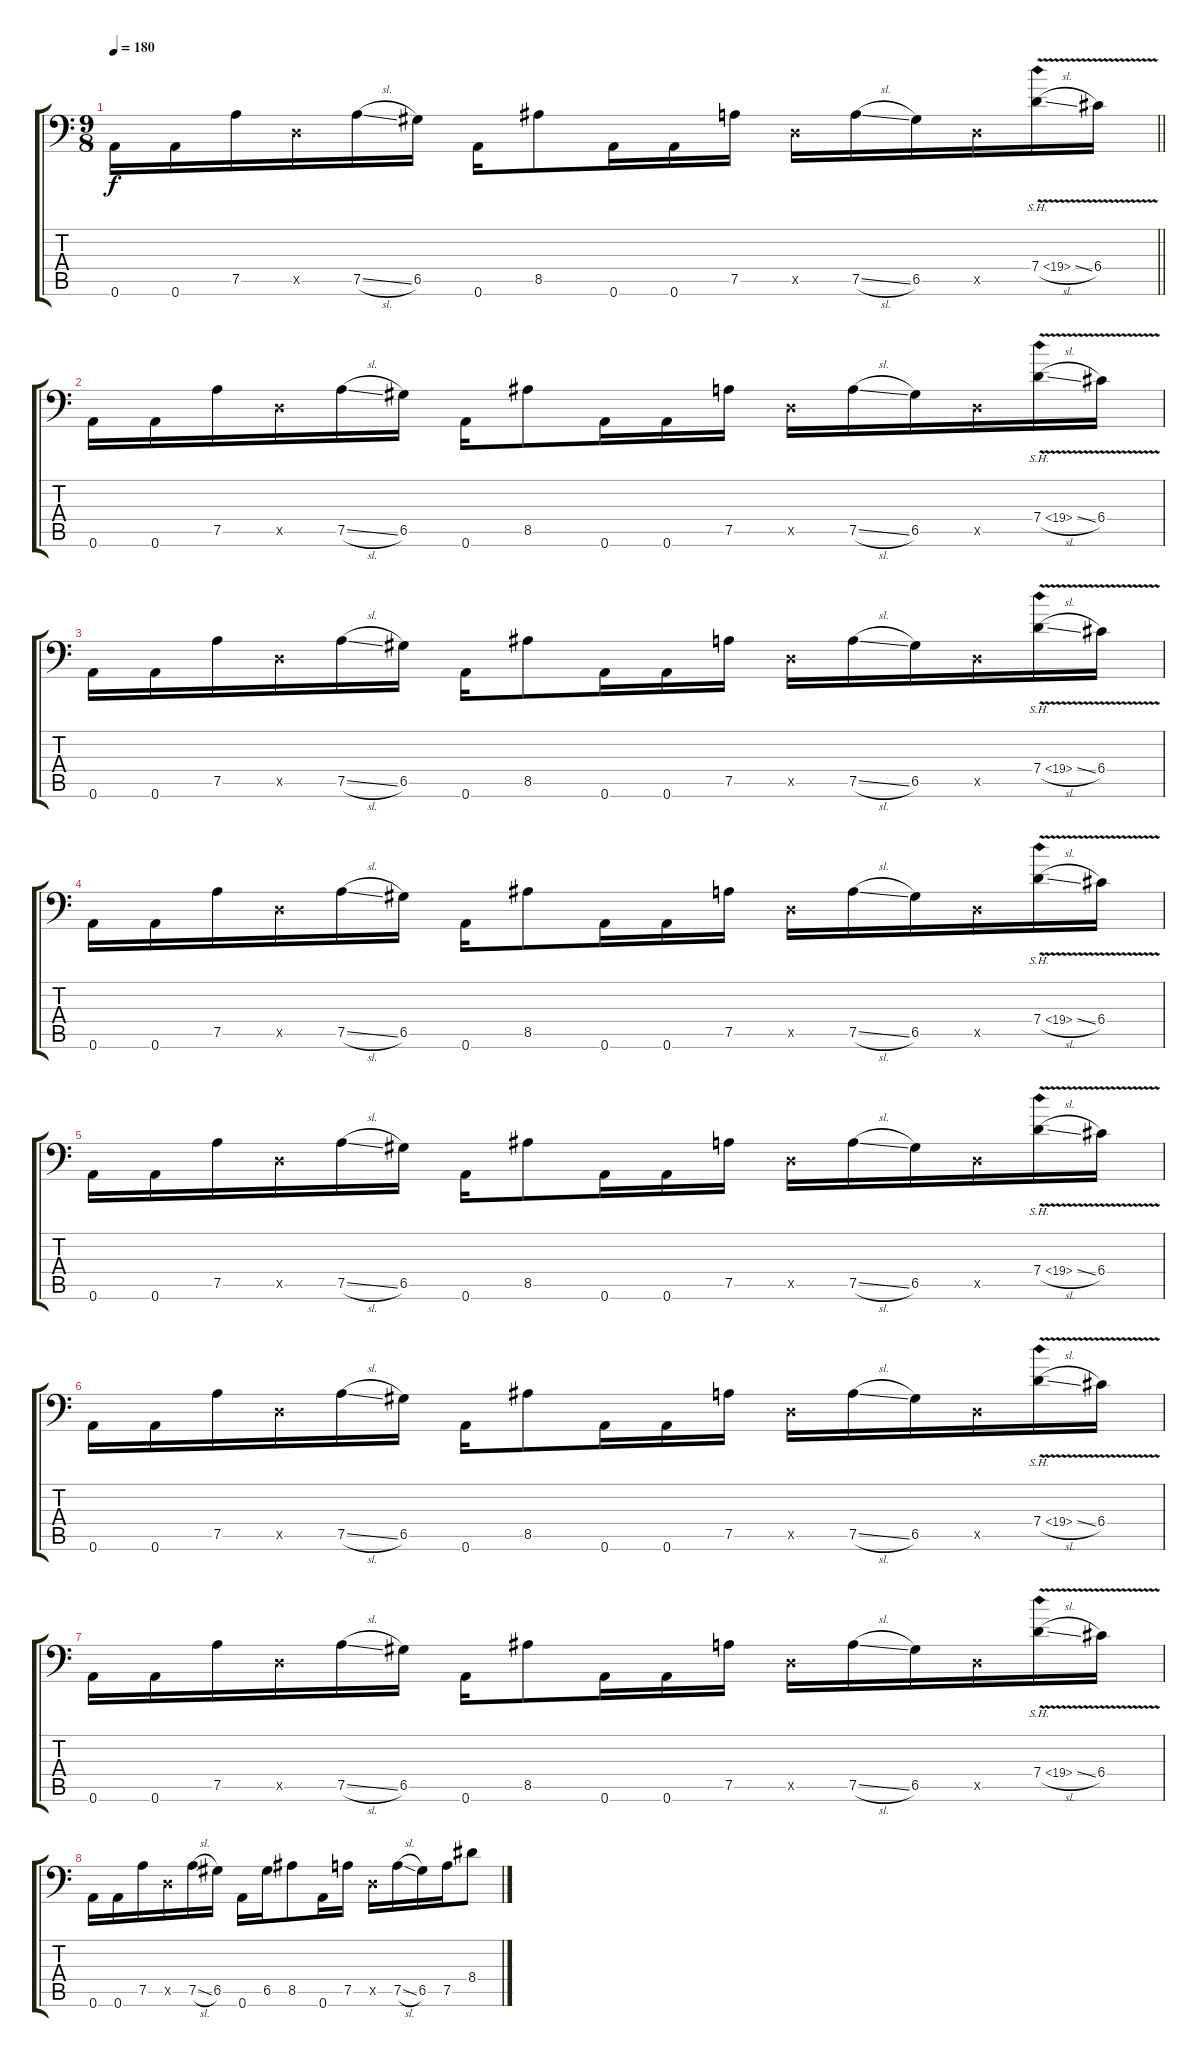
\track (" " " ") {mute instrument overdrivenguitar}
\staff {score tabs}
\tuning (A3 E3 C3 G2 D2 A1) {hide}
\ts (9 8)
\tempo 180
\clef f4
\barLineRight lightlight
\ks c
0.6.16{dy f} 0.6.16 7.5.16 0.5{x}.16 7.5{sl}.16 6.5.16 0.6.16 8.5.8 0.6.16 0.6.16 7.5.16 0.5{x}.16 7.5{sl}.16 6.5.16 0.5{x}.16 7.4{sh 12 v sl}.16 6.4{v}.16 |
0.6.16 0.6.16 7.5.16 0.5{x}.16 7.5{sl}.16 6.5.16 0.6.16 8.5.8 0.6.16 0.6.16 7.5.16 0.5{x}.16 7.5{sl}.16 6.5.16 0.5{x}.16 7.4{sh 12 v sl}.16 6.4{v}.16 |
0.6.16 0.6.16 7.5.16 0.5{x}.16 7.5{sl}.16 6.5.16 0.6.16 8.5.8 0.6.16 0.6.16 7.5.16 0.5{x}.16 7.5{sl}.16 6.5.16 0.5{x}.16 7.4{sh 12 v sl}.16 6.4{v}.16 |
0.6.16 0.6.16 7.5.16 0.5{x}.16 7.5{sl}.16 6.5.16 0.6.16 8.5.8 0.6.16 0.6.16 7.5.16 0.5{x}.16 7.5{sl}.16 6.5.16 0.5{x}.16 7.4{sh 12 v sl}.16 6.4{v}.16 |
0.6.16 0.6.16 7.5.16 0.5{x}.16 7.5{sl}.16 6.5.16 0.6.16 8.5.8 0.6.16 0.6.16 7.5.16 0.5{x}.16 7.5{sl}.16 6.5.16 0.5{x}.16 7.4{sh 12 v sl}.16 6.4{v}.16 |
0.6.16 0.6.16 7.5.16 0.5{x}.16 7.5{sl}.16 6.5.16 0.6.16 8.5.8 0.6.16 0.6.16 7.5.16 0.5{x}.16 7.5{sl}.16 6.5.16 0.5{x}.16 7.4{sh 12 v sl}.16 6.4{v}.16 |
0.6.16 0.6.16 7.5.16 0.5{x}.16 7.5{sl}.16 6.5.16 0.6.16 8.5.8 0.6.16 0.6.16 7.5.16 0.5{x}.16 7.5{sl}.16 6.5.16 0.5{x}.16 7.4{sh 12 v sl}.16 6.4{v}.16 |
0.6.16 0.6.16 7.5.16 0.5{x}.16 7.5{sl}.16 6.5.16 0.6.16 6.5.16 8.5.8 0.6.16 7.5.16 0.5{x}.16 7.5{sl}.16 6.5.16 7.5.16 8.4.8
